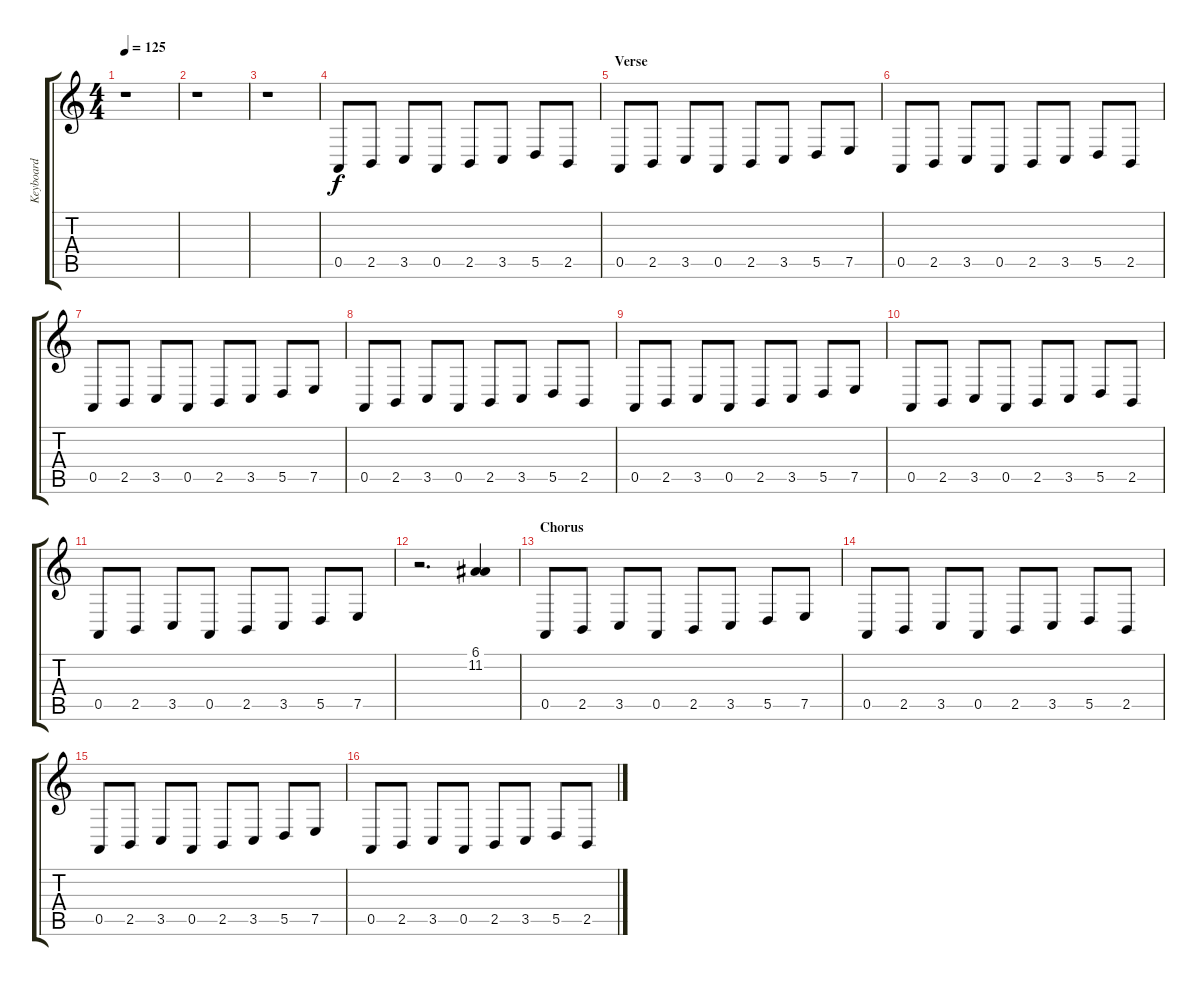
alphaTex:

\track ("Keyboard" "Keyboard") {instrument marimba}
\staff {score tabs}
\tuning (E4 B3 G3 D3 A2 E2) {hide}
\ts (4 4)
\tempo 125
\clef g2
\ks c
r.1{dy f} |
r.1 |
r.1 |
0.5.8 2.5.8 3.5.8 0.5.8 2.5.8 3.5.8 5.5.8 2.5.8 |
\section ("" "Verse")
0.5.8 2.5.8 3.5.8 0.5.8 2.5.8 3.5.8 5.5.8 7.5.8 |
0.5.8 2.5.8 3.5.8 0.5.8 2.5.8 3.5.8 5.5.8 2.5.8 |
0.5.8 2.5.8 3.5.8 0.5.8 2.5.8 3.5.8 5.5.8 7.5.8 |
0.5.8 2.5.8 3.5.8 0.5.8 2.5.8 3.5.8 5.5.8 2.5.8 |
0.5.8 2.5.8 3.5.8 0.5.8 2.5.8 3.5.8 5.5.8 7.5.8 |
0.5.8 2.5.8 3.5.8 0.5.8 2.5.8 3.5.8 5.5.8 2.5.8 |
0.5.8 2.5.8 3.5.8 0.5.8 2.5.8 3.5.8 5.5.8 7.5.8 |
r.2{d volume 16 instrument reversecymbal} (6.1 11.2).4 |
\section ("" "Chorus")
0.5.8{volume 11 instrument marimba} 2.5.8 3.5.8 0.5.8 2.5.8 3.5.8 5.5.8 7.5.8 |
0.5.8 2.5.8 3.5.8 0.5.8 2.5.8 3.5.8 5.5.8 2.5.8 |
0.5.8 2.5.8 3.5.8 0.5.8 2.5.8 3.5.8 5.5.8 7.5.8 |
0.5.8 2.5.8 3.5.8 0.5.8 2.5.8 3.5.8 5.5.8 2.5.8
